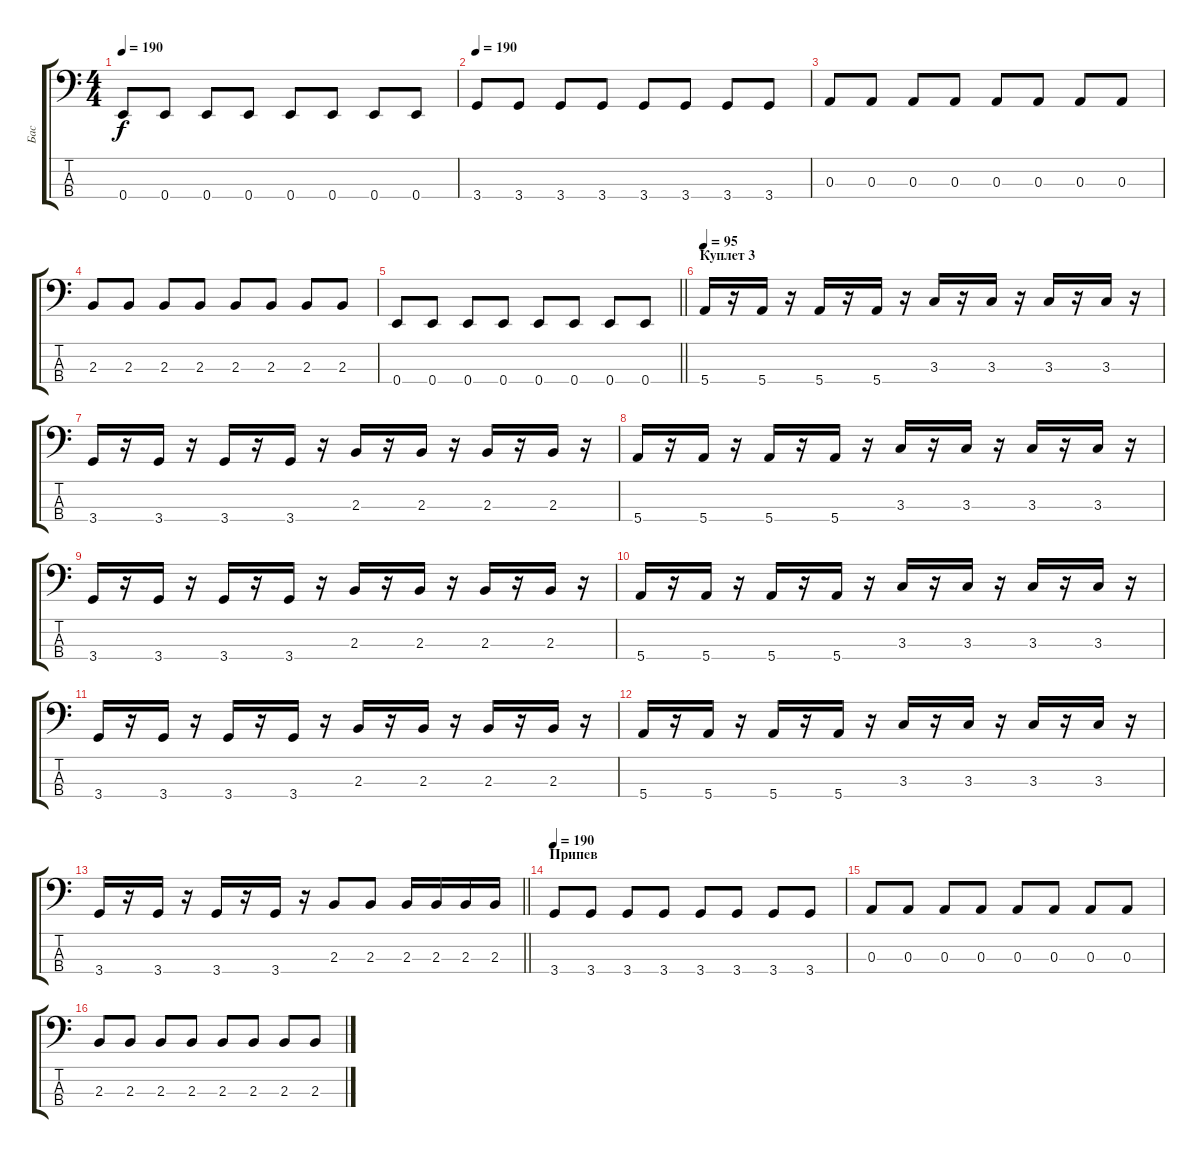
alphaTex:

\track ("Бас" "Бас") {instrument electricbassfinger}
\staff {score tabs}
\tuning (G2 D2 A1 E1) {hide}
\ts (4 4)
\tempo 190
\clef f4
\ks c
0.4.8{dy f} 0.4.8 0.4.8 0.4.8 0.4.8 0.4.8 0.4.8 0.4.8 |
\tempo 190
3.4.8 3.4.8 3.4.8 3.4.8 3.4.8 3.4.8 3.4.8 3.4.8 |
0.3.8 0.3.8 0.3.8 0.3.8 0.3.8 0.3.8 0.3.8 0.3.8 |
2.3.8 2.3.8 2.3.8 2.3.8 2.3.8 2.3.8 2.3.8 2.3.8 |
\barLineRight lightlight
0.4.8 0.4.8 0.4.8 0.4.8 0.4.8 0.4.8 0.4.8 0.4.8 |
\section ("" "Куплет 3")
\tempo 95
5.4.16 r.16 5.4.16 r.16 5.4.16 r.16 5.4.16 r.16 3.3.16 r.16 3.3.16 r.16 3.3.16 r.16 3.3.16 r.16 |
3.4.16 r.16 3.4.16 r.16 3.4.16 r.16 3.4.16 r.16 2.3.16 r.16 2.3.16 r.16 2.3.16 r.16 2.3.16 r.16 |
5.4.16 r.16 5.4.16 r.16 5.4.16 r.16 5.4.16 r.16 3.3.16 r.16 3.3.16 r.16 3.3.16 r.16 3.3.16 r.16 |
3.4.16 r.16 3.4.16 r.16 3.4.16 r.16 3.4.16 r.16 2.3.16 r.16 2.3.16 r.16 2.3.16 r.16 2.3.16 r.16 |
5.4.16 r.16 5.4.16 r.16 5.4.16 r.16 5.4.16 r.16 3.3.16 r.16 3.3.16 r.16 3.3.16 r.16 3.3.16 r.16 |
3.4.16 r.16 3.4.16 r.16 3.4.16 r.16 3.4.16 r.16 2.3.16 r.16 2.3.16 r.16 2.3.16 r.16 2.3.16 r.16 |
5.4.16 r.16 5.4.16 r.16 5.4.16 r.16 5.4.16 r.16 3.3.16 r.16 3.3.16 r.16 3.3.16 r.16 3.3.16 r.16 |
\barLineRight lightlight
3.4.16 r.16 3.4.16 r.16 3.4.16 r.16 3.4.16 r.16 2.3.8 2.3.8 2.3.16 2.3.16 2.3.16 2.3.16 |
\section ("" "Припев")
\tempo 190
3.4.8 3.4.8 3.4.8 3.4.8 3.4.8 3.4.8 3.4.8 3.4.8 |
0.3.8 0.3.8 0.3.8 0.3.8 0.3.8 0.3.8 0.3.8 0.3.8 |
2.3.8 2.3.8 2.3.8 2.3.8 2.3.8 2.3.8 2.3.8 2.3.8
